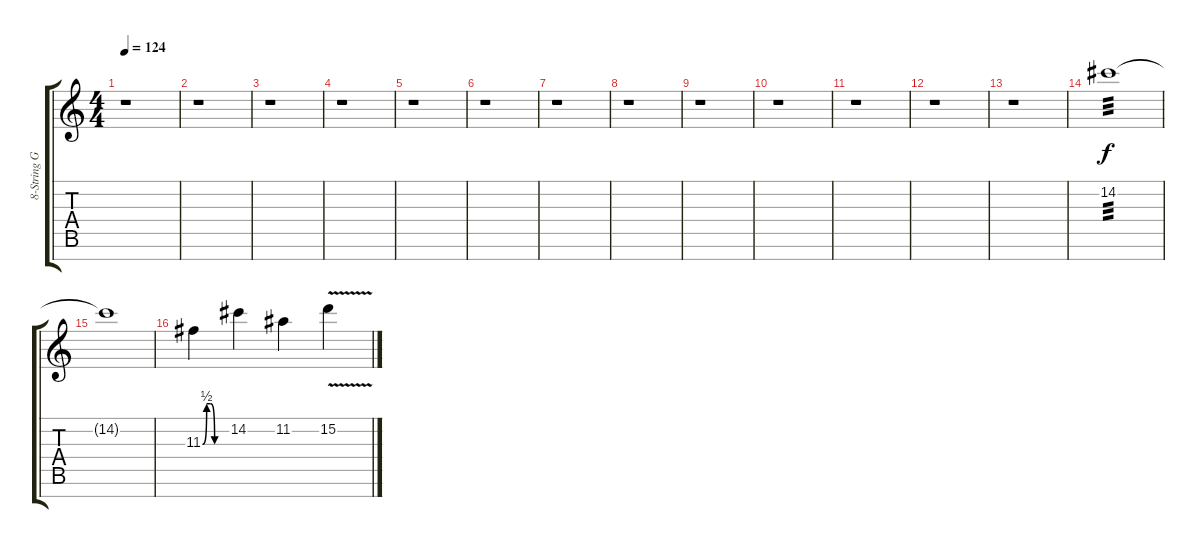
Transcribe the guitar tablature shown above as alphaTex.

\track ("8-String Guitar (High 7) - Lead" "8-String G") {instrument distortionguitar}
\staff {score tabs}
\tuning (E4 B3 G3 D3 A2 E2 B1) {hide}
\ts (4 4)
\tempo 124
\clef g2
\ks c
r.1{dy f} |
r.1 |
r.1 |
r.1 |
r.1 |
r.1 |
r.1 |
r.1 |
r.1 |
r.1 |
r.1 |
r.1 |
r.1 |
14.2.1{tp 3 volume 16} |
14.2{t}.1 |
11.3{be (custom 0 0 10 2 20 2 30 0 60 0)}.4 14.2.4 11.2.4 15.2{v}.4
